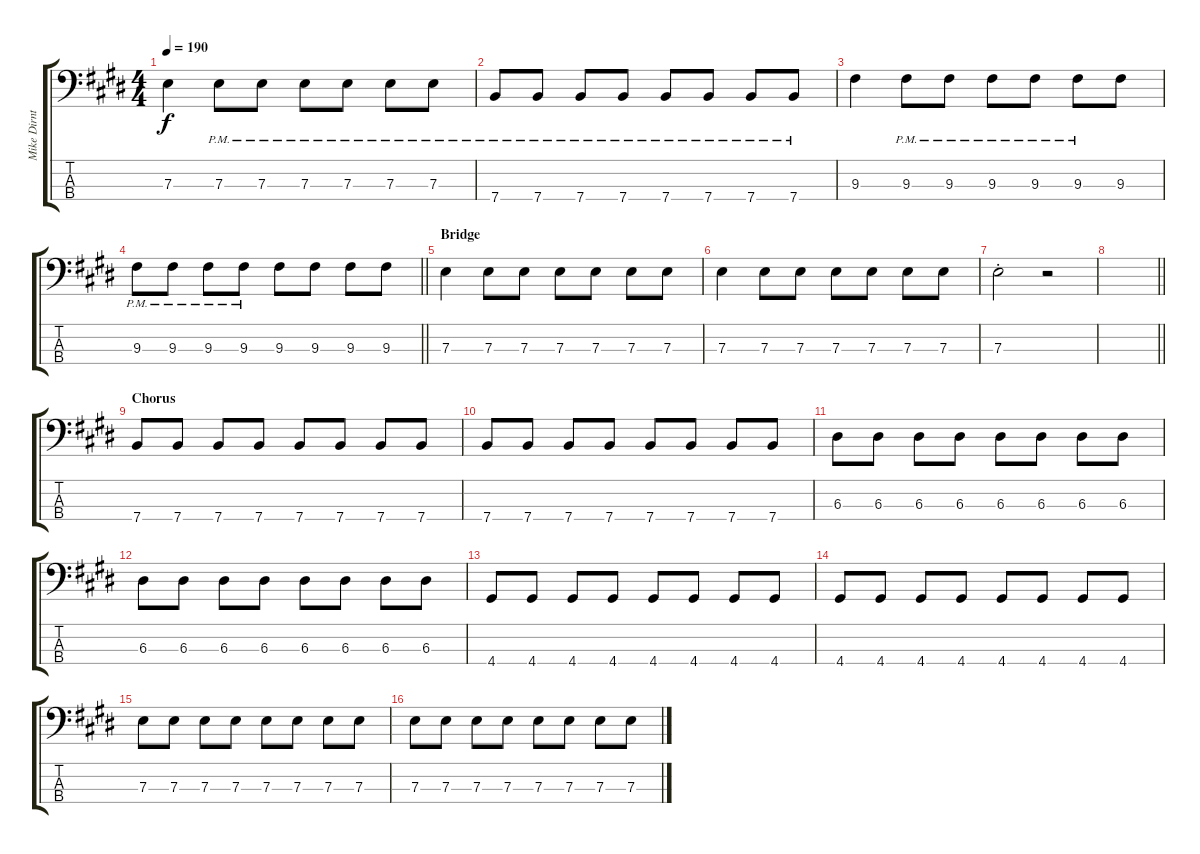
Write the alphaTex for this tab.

\track ("Mike Dirnt (Bass)" "Mike Dirnt") {instrument electricbasspick}
\staff {score tabs}
\tuning (G2 D2 A1 E1) {hide}
\ts (4 4)
\tempo 190
\clef f4
\ks e
7.3.4{dy f} 7.3{pm}.8 7.3{pm}.8 7.3{pm}.8 7.3{pm}.8 7.3{pm}.8 7.3{pm}.8 |
7.4{pm}.8 7.4{pm}.8 7.4{pm}.8 7.4{pm}.8 7.4{pm}.8 7.4{pm}.8 7.4{pm}.8 7.4{pm}.8 |
9.3.4 9.3{pm}.8 9.3{pm}.8 9.3{pm}.8 9.3{pm}.8 9.3{pm}.8 9.3.8 |
\barLineRight lightlight
9.3{pm}.8 9.3{pm}.8 9.3{pm}.8 9.3{pm}.8 9.3.8 9.3.8 9.3.8 9.3.8 |
\section ("" "Bridge")
7.3.4 7.3.8 7.3.8 7.3.8 7.3.8 7.3.8 7.3.8 |
7.3.4 7.3.8 7.3.8 7.3.8 7.3.8 7.3.8 7.3.8 |
7.3{st}.2 r.2 |
\barLineRight lightlight
|
\section ("" "Chorus")
7.4.8 7.4.8 7.4.8 7.4.8 7.4.8 7.4.8 7.4.8 7.4.8 |
7.4.8 7.4.8 7.4.8 7.4.8 7.4.8 7.4.8 7.4.8 7.4.8 |
6.3.8 6.3.8 6.3.8 6.3.8 6.3.8 6.3.8 6.3.8 6.3.8 |
6.3.8 6.3.8 6.3.8 6.3.8 6.3.8 6.3.8 6.3.8 6.3.8 |
4.4.8 4.4.8 4.4.8 4.4.8 4.4.8 4.4.8 4.4.8 4.4.8 |
4.4.8 4.4.8 4.4.8 4.4.8 4.4.8 4.4.8 4.4.8 4.4.8 |
7.3.8 7.3.8 7.3.8 7.3.8 7.3.8 7.3.8 7.3.8 7.3.8 |
7.3.8 7.3.8 7.3.8 7.3.8 7.3.8 7.3.8 7.3.8 7.3.8
